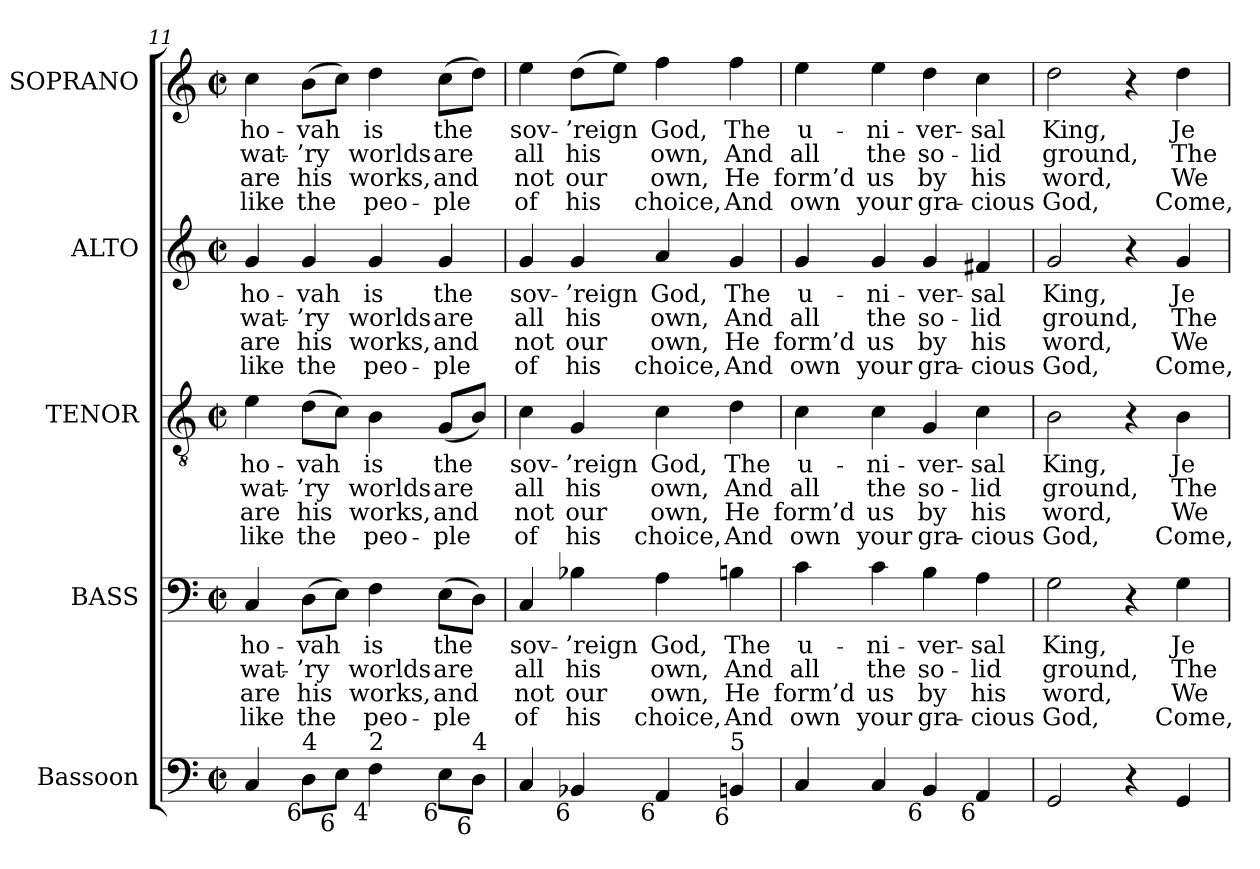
**kern	**kern	**text	**text	**text	**text	**kern	**text	**text	**text	**text	**kern	**text	**text	**text	**text	**kern	**text	**text	**text	**text
*part5	*part4	*part4	*part4	*part4	*part4	*part3	*part3	*part3	*part3	*part3	*part2	*part2	*part2	*part2	*part2	*part1	*part1	*part1	*part1	*part1
*staff5	*staff4	*staff4	*staff4	*staff4	*staff4	*staff3	*staff3	*staff3	*staff3	*staff3	*staff2	*staff2	*staff2	*staff2	*staff2	*staff1	*staff1	*staff1	*staff1	*staff1
*I"Bassoon	*I"BASS	*	*	*	*	*I"TENOR	*	*	*	*	*I"ALTO	*	*	*	*	*I"SOPRANO	*	*	*	*
*I'Bsn.	*I'B.	*	*	*	*	*I'T.	*	*	*	*	*I'A.	*	*	*	*	*I'S.	*	*	*	*
*clefF4	*clefF4	*	*	*	*	*clefGv2	*	*	*	*	*clefG2	*	*	*	*	*clefG2	*	*	*	*
*	*	*	*	*	*	*ITrd7c12	*	*	*	*	*	*	*	*	*	*	*	*	*	*
*k[]	*k[]	*	*	*	*	*k[]	*	*	*	*	*k[]	*	*	*	*	*k[]	*	*	*	*
*C:	*C:	*	*	*	*	*C:	*	*	*	*	*C:	*	*	*	*	*C:	*	*	*	*
*M2/2	*M2/2	*	*	*	*	*M2/2	*	*	*	*	*M2/2	*	*	*	*	*M2/2	*	*	*	*
*met(c|)	*met(c|)	*	*	*	*	*met(c|)	*	*	*	*	*met(c|)	*	*	*	*	*met(c|)	*	*	*	*
=11	=11	=11	=11	=11	=11	=11	=11	=11	=11	=11	=11	=11	=11	=11	=11	=11	=11	=11	=11	=11
!	!	!LO:LY:b:color=#000000	!LO:LY:b:color=#000000	!LO:LY:b:color=#000000	!LO:LY:b:color=#000000	!	!	!	!	!	!	!	!	!	!	!	!	!	!	!
!	!	!	!	!	!	!	!LO:LY:b:color=#000000	!LO:LY:b:color=#000000	!LO:LY:b:color=#000000	!LO:LY:b:color=#000000	!	!	!	!	!	!	!	!	!	!
!	!	!	!	!	!	!	!	!	!	!	!	!LO:LY:b:color=#000000	!LO:LY:b:color=#000000	!LO:LY:b:color=#000000	!LO:LY:b:color=#000000	!	!	!	!	!
!	!	!	!	!	!	!	!	!	!	!	!	!	!	!	!	!	!LO:LY:b:color=#000000	!LO:LY:b:color=#000000	!LO:LY:b:color=#000000	!LO:LY:b:color=#000000
4Ci/	4Ci/	-ho-	wat-	are	like	4Ei\	-ho-	wat-	are	like	4gi/	-ho-	wat-	are	like	4cci\	-ho-	wat-	are	like
!	!	!LO:LY:b:color=#000000	!LO:LY:b:color=#000000	!LO:LY:b:color=#000000	!LO:LY:b:color=#000000	!	!	!	!	!	!	!	!	!	!	!	!	!	!	!
!	!	!	!	!	!	!	!LO:LY:b:color=#000000	!LO:LY:b:color=#000000	!LO:LY:b:color=#000000	!LO:LY:b:color=#000000	!	!	!	!	!	!	!	!	!	!
!	!	!	!	!	!	!	!	!	!	!	!	!LO:LY:b:color=#000000	!LO:LY:b:color=#000000	!LO:LY:b:color=#000000	!LO:LY:b:color=#000000	!	!	!	!	!
!LO:TX:b:rj:t=6	!	!	!	!	!	!	!	!	!	!	!	!	!	!	!	!	!	!	!	!
!LO:TX:t=4	!	!	!	!	!	!	!	!	!	!	!	!	!	!	!	!	!	!	!	!
!	!	!	!	!	!	!	!	!	!	!	!	!	!	!	!	!	!LO:LY:b:color=#000000	!LO:LY:b:color=#000000	!LO:LY:b:color=#000000	!LO:LY:b:color=#000000
8Di\L	(8Di\L	-vah	-’ry	his	the	(8Di\L	-vah	-’ry	his	the	4gi/	-vah	-’ry	his	the	(8bi\L	-vah	-’ry	his	the
!LO:TX:b:rj:t=6	!	!	!	!	!	!	!	!	!	!	!	!	!	!	!	!	!	!	!	!
8Ei\J	8Ei\J)	.	.	.	.	8Ci\J)	.	.	.	.	.	.	.	.	.	8cci\J)	.	.	.	.
!	!	!LO:LY:b:color=#000000	!LO:LY:b:color=#000000	!LO:LY:b:color=#000000	!LO:LY:b:color=#000000	!	!	!	!	!	!	!	!	!	!	!	!	!	!	!
!	!	!	!	!	!	!	!LO:LY:b:color=#000000	!LO:LY:b:color=#000000	!LO:LY:b:color=#000000	!LO:LY:b:color=#000000	!	!	!	!	!	!	!	!	!	!
!	!	!	!	!	!	!	!	!	!	!	!	!LO:LY:b:color=#000000	!LO:LY:b:color=#000000	!LO:LY:b:color=#000000	!LO:LY:b:color=#000000	!	!	!	!	!
!LO:TX:b:rj:t=4	!	!	!	!	!	!	!	!	!	!	!	!	!	!	!	!	!	!	!	!
!LO:TX:t=2	!	!	!	!	!	!	!	!	!	!	!	!	!	!	!	!	!	!	!	!
!	!	!	!	!	!	!	!	!	!	!	!	!	!	!	!	!	!LO:LY:b:color=#000000	!LO:LY:b:color=#000000	!LO:LY:b:color=#000000	!LO:LY:b:color=#000000
4Fi\	4Fi\	is	worlds	works,	peo-	4BBi\	is	worlds	works,	peo-	4gi/	is	worlds	works,	peo-	4ddi\	is	worlds	works,	peo-
!	!	!LO:LY:b:color=#000000	!LO:LY:b:color=#000000	!LO:LY:b:color=#000000	!LO:LY:b:color=#000000	!	!	!	!	!	!	!	!	!	!	!	!	!	!	!
!	!	!	!	!	!	!	!LO:LY:b:color=#000000	!LO:LY:b:color=#000000	!LO:LY:b:color=#000000	!LO:LY:b:color=#000000	!	!	!	!	!	!	!	!	!	!
!	!	!	!	!	!	!	!	!	!	!	!	!LO:LY:b:color=#000000	!LO:LY:b:color=#000000	!LO:LY:b:color=#000000	!LO:LY:b:color=#000000	!	!	!	!	!
!LO:TX:b:rj:t=6	!	!	!	!	!	!	!	!	!	!	!	!	!	!	!	!	!	!	!	!
!	!	!	!	!	!	!	!	!	!	!	!	!	!	!	!	!	!LO:LY:b:color=#000000	!LO:LY:b:color=#000000	!LO:LY:b:color=#000000	!LO:LY:b:color=#000000
8Ei\L	(8Ei\L	the	are	-and	ple	(8GGi/L	the	are	-and	ple	4gi/	the	are	-and	ple	(8cci\L	the	are	-and	ple
!LO:TX:b:rj:t=6	!	!	!	!	!	!	!	!	!	!	!	!	!	!	!	!	!	!	!	!
!LO:TX:t=4	!	!	!	!	!	!	!	!	!	!	!	!	!	!	!	!	!	!	!	!
8Di\J	8Di\J)	.	.	.	.	8BBi/J)	.	.	.	.	.	.	.	.	.	8ddi\J)	.	.	.	.
!!LO:PB:g=z
=12	=12	=12	=12	=12	=12	=12	=12	=12	=12	=12	=12	=12	=12	=12	=12	=12	=12	=12	=12	=12
!	!	!LO:LY:b:color=#000000	!LO:LY:b:color=#000000	!LO:LY:b:color=#000000	!LO:LY:b:color=#000000	!	!	!	!	!	!	!	!	!	!	!	!	!	!	!
!	!	!	!	!	!	!	!LO:LY:b:color=#000000	!LO:LY:b:color=#000000	!LO:LY:b:color=#000000	!LO:LY:b:color=#000000	!	!	!	!	!	!	!	!	!	!
!	!	!	!	!	!	!	!	!	!	!	!	!LO:LY:b:color=#000000	!LO:LY:b:color=#000000	!LO:LY:b:color=#000000	!LO:LY:b:color=#000000	!	!	!	!	!
!	!	!	!	!	!	!	!	!	!	!	!	!	!	!	!	!	!LO:LY:b:color=#000000	!LO:LY:b:color=#000000	!LO:LY:b:color=#000000	!LO:LY:b:color=#000000
4Ci/	4Ci/	sov-	all	not	of	4Ci\	sov-	all	not	of	4gi/	sov-	all	not	of	4eei\	sov-	all	not	of
!	!	!LO:LY:b:color=#000000	!LO:LY:b:color=#000000	!LO:LY:b:color=#000000	!LO:LY:b:color=#000000	!	!	!	!	!	!	!	!	!	!	!	!	!	!	!
!	!	!	!	!	!	!	!LO:LY:b:color=#000000	!LO:LY:b:color=#000000	!LO:LY:b:color=#000000	!LO:LY:b:color=#000000	!	!	!	!	!	!	!	!	!	!
!	!	!	!	!	!	!	!	!	!	!	!	!LO:LY:b:color=#000000	!LO:LY:b:color=#000000	!LO:LY:b:color=#000000	!LO:LY:b:color=#000000	!	!	!	!	!
!LO:TX:b:rj:t=6	!	!	!	!	!	!	!	!	!	!	!	!	!	!	!	!	!	!	!	!
!	!	!	!	!	!	!	!	!	!	!	!	!	!	!	!	!	!LO:LY:b:color=#000000	!LO:LY:b:color=#000000	!LO:LY:b:color=#000000	!LO:LY:b:color=#000000
4BB-Xi/	4B-Xi\	-’reign	his	our	his	4GGi/	-’reign	his	our	his	4gi/	-’reign	his	our	his	(8ddi\L	-’reign	his	our	his
.	.	.	.	.	.	.	.	.	.	.	.	.	.	.	.	8eei\J)	.	.	.	.
!	!	!LO:LY:b:color=#000000	!LO:LY:b:color=#000000	!LO:LY:b:color=#000000	!LO:LY:b:color=#000000	!	!	!	!	!	!	!	!	!	!	!	!	!	!	!
!	!	!	!	!	!	!	!LO:LY:b:color=#000000	!LO:LY:b:color=#000000	!LO:LY:b:color=#000000	!LO:LY:b:color=#000000	!	!	!	!	!	!	!	!	!	!
!	!	!	!	!	!	!	!	!	!	!	!	!LO:LY:b:color=#000000	!LO:LY:b:color=#000000	!LO:LY:b:color=#000000	!LO:LY:b:color=#000000	!	!	!	!	!
!LO:TX:b:rj:t=6	!	!	!	!	!	!	!	!	!	!	!	!	!	!	!	!	!	!	!	!
!	!	!	!	!	!	!	!	!	!	!	!	!	!	!	!	!	!LO:LY:b:color=#000000	!LO:LY:b:color=#000000	!LO:LY:b:color=#000000	!LO:LY:b:color=#000000
4AAi/	4Ai\	God,	own,	own,	choice,	4Ci\	God,	own,	own,	choice,	4ai/	God,	own,	own,	choice,	4ffi\	God,	own,	own,	choice,
!	!	!LO:LY:b:color=#000000	!LO:LY:b:color=#000000	!LO:LY:b:color=#000000	!LO:LY:b:color=#000000	!	!	!	!	!	!	!	!	!	!	!	!	!	!	!
!	!	!	!	!	!	!	!LO:LY:b:color=#000000	!LO:LY:b:color=#000000	!LO:LY:b:color=#000000	!LO:LY:b:color=#000000	!	!	!	!	!	!	!	!	!	!
!	!	!	!	!	!	!	!	!	!	!	!	!LO:LY:b:color=#000000	!LO:LY:b:color=#000000	!LO:LY:b:color=#000000	!LO:LY:b:color=#000000	!	!	!	!	!
!LO:TX:b:rj:t=6	!	!	!	!	!	!	!	!	!	!	!	!	!	!	!	!	!	!	!	!
!LO:TX:t=5	!	!	!	!	!	!	!	!	!	!	!	!	!	!	!	!	!	!	!	!
!	!	!	!	!	!	!	!	!	!	!	!	!	!	!	!	!	!LO:LY:b:color=#000000	!LO:LY:b:color=#000000	!LO:LY:b:color=#000000	!LO:LY:b:color=#000000
4BBni/	4Bni\	The	And	He	And	4Di\	The	And	He	And	4gi/	The	And	He	And	4ffi\	The	And	He	And
=13	=13	=13	=13	=13	=13	=13	=13	=13	=13	=13	=13	=13	=13	=13	=13	=13	=13	=13	=13	=13
!	!	!LO:LY:b:color=#000000	!LO:LY:b:color=#000000	!LO:LY:b:color=#000000	!LO:LY:b:color=#000000	!	!	!	!	!	!	!	!	!	!	!	!	!	!	!
!	!	!	!	!	!	!	!LO:LY:b:color=#000000	!LO:LY:b:color=#000000	!LO:LY:b:color=#000000	!LO:LY:b:color=#000000	!	!	!	!	!	!	!	!	!	!
!	!	!	!	!	!	!	!	!	!	!	!	!LO:LY:b:color=#000000	!LO:LY:b:color=#000000	!LO:LY:b:color=#000000	!LO:LY:b:color=#000000	!	!	!	!	!
!	!	!	!	!	!	!	!	!	!	!	!	!	!	!	!	!	!LO:LY:b:color=#000000	!LO:LY:b:color=#000000	!LO:LY:b:color=#000000	!LO:LY:b:color=#000000
4Ci/	4ci\	u-	all	form’d	own	4Ci\	u-	all	form’d	own	4gi/	u-	all	form’d	own	4eei\	u-	all	form’d	own
!	!	!LO:LY:b:color=#000000	!LO:LY:b:color=#000000	!LO:LY:b:color=#000000	!LO:LY:b:color=#000000	!	!	!	!	!	!	!	!	!	!	!	!	!	!	!
!	!	!	!	!	!	!	!LO:LY:b:color=#000000	!LO:LY:b:color=#000000	!LO:LY:b:color=#000000	!LO:LY:b:color=#000000	!	!	!	!	!	!	!	!	!	!
!	!	!	!	!	!	!	!	!	!	!	!	!LO:LY:b:color=#000000	!LO:LY:b:color=#000000	!LO:LY:b:color=#000000	!LO:LY:b:color=#000000	!	!	!	!	!
!	!	!	!	!	!	!	!	!	!	!	!	!	!	!	!	!	!LO:LY:b:color=#000000	!LO:LY:b:color=#000000	!LO:LY:b:color=#000000	!LO:LY:b:color=#000000
4Ci/	4ci\	-ni-	the	us	your	4Ci\	-ni-	the	us	your	4gi/	-ni-	the	us	your	4eei\	-ni-	the	us	your
!	!	!LO:LY:b:color=#000000	!LO:LY:b:color=#000000	!LO:LY:b:color=#000000	!LO:LY:b:color=#000000	!	!	!	!	!	!	!	!	!	!	!	!	!	!	!
!	!	!	!	!	!	!	!LO:LY:b:color=#000000	!LO:LY:b:color=#000000	!LO:LY:b:color=#000000	!LO:LY:b:color=#000000	!	!	!	!	!	!	!	!	!	!
!	!	!	!	!	!	!	!	!	!	!	!	!LO:LY:b:color=#000000	!LO:LY:b:color=#000000	!LO:LY:b:color=#000000	!LO:LY:b:color=#000000	!	!	!	!	!
!LO:TX:b:rj:t=6	!	!	!	!	!	!	!	!	!	!	!	!	!	!	!	!	!	!	!	!
!	!	!	!	!	!	!	!	!	!	!	!	!	!	!	!	!	!LO:LY:b:color=#000000	!LO:LY:b:color=#000000	!LO:LY:b:color=#000000	!LO:LY:b:color=#000000
4BBi/	4Bi\	-ver-	so-	by	gra-	4GGi/	-ver-	so-	by	gra-	4gi/	-ver-	so-	by	gra-	4ddi\	-ver-	so-	by	gra-
!	!	!LO:LY:b:color=#000000	!LO:LY:b:color=#000000	!LO:LY:b:color=#000000	!LO:LY:b:color=#000000	!	!	!	!	!	!	!	!	!	!	!	!	!	!	!
!	!	!	!	!	!	!	!LO:LY:b:color=#000000	!LO:LY:b:color=#000000	!LO:LY:b:color=#000000	!LO:LY:b:color=#000000	!	!	!	!	!	!	!	!	!	!
!	!	!	!	!	!	!	!	!	!	!	!	!LO:LY:b:color=#000000	!LO:LY:b:color=#000000	!LO:LY:b:color=#000000	!LO:LY:b:color=#000000	!	!	!	!	!
!LO:TX:b:rj:t=6	!	!	!	!	!	!	!	!	!	!	!	!	!	!	!	!	!	!	!	!
!	!	!	!	!	!	!	!	!	!	!	!	!	!	!	!	!	!LO:LY:b:color=#000000	!LO:LY:b:color=#000000	!LO:LY:b:color=#000000	!LO:LY:b:color=#000000
4AAi/	4Ai\	-sal	-lid	-his	cious	4Ci\	-sal	-lid	-his	cious	4f#Xi/	-sal	-lid	-his	cious	4cci\	-sal	-lid	-his	cious
=14	=14	=14	=14	=14	=14	=14	=14	=14	=14	=14	=14	=14	=14	=14	=14	=14	=14	=14	=14	=14
!	!	!LO:LY:b:color=#000000	!LO:LY:b:color=#000000	!LO:LY:b:color=#000000	!LO:LY:b:color=#000000	!	!	!	!	!	!	!	!	!	!	!	!	!	!	!
!	!	!	!	!	!	!	!LO:LY:b:color=#000000	!LO:LY:b:color=#000000	!LO:LY:b:color=#000000	!LO:LY:b:color=#000000	!	!	!	!	!	!	!	!	!	!
!	!	!	!	!	!	!	!	!	!	!	!	!LO:LY:b:color=#000000	!LO:LY:b:color=#000000	!LO:LY:b:color=#000000	!LO:LY:b:color=#000000	!	!	!	!	!
!	!	!	!	!	!	!	!	!	!	!	!	!	!	!	!	!	!LO:LY:b:color=#000000	!LO:LY:b:color=#000000	!LO:LY:b:color=#000000	!LO:LY:b:color=#000000
2GGi/	2Gi\	King,	ground,	word,	God,	2BBi\	King,	ground,	word,	God,	2gi/	King,	ground,	word,	God,	2ddi\	King,	ground,	word,	God,
4r	4r	.	.	.	.	4r	.	.	.	.	4r	.	.	.	.	4r	.	.	.	.
!	!	!LO:LY:b:color=#000000	!LO:LY:b:color=#000000	!LO:LY:b:color=#000000	!LO:LY:b:color=#000000	!	!	!	!	!	!	!	!	!	!	!	!	!	!	!
!	!	!	!	!	!	!	!LO:LY:b:color=#000000	!LO:LY:b:color=#000000	!LO:LY:b:color=#000000	!LO:LY:b:color=#000000	!	!	!	!	!	!	!	!	!	!
!	!	!	!	!	!	!	!	!	!	!	!	!LO:LY:b:color=#000000	!LO:LY:b:color=#000000	!LO:LY:b:color=#000000	!LO:LY:b:color=#000000	!	!	!	!	!
!	!	!	!	!	!	!	!	!	!	!	!	!	!	!	!	!	!LO:LY:b:color=#000000	!LO:LY:b:color=#000000	!LO:LY:b:color=#000000	!LO:LY:b:color=#000000
4GGi/	4Gi\	Je-	The	We	Come,	4BBi\	Je-	The	We	Come,	4gi/	Je-	The	We	Come,	4ddi\	Je-	The	We	Come,
=	=	=	=	=	=	=	=	=	=	=	=	=	=	=	=	=	=	=	=	=
*-	*-	*-	*-	*-	*-	*-	*-	*-	*-	*-	*-	*-	*-	*-	*-	*-	*-	*-	*-	*-
